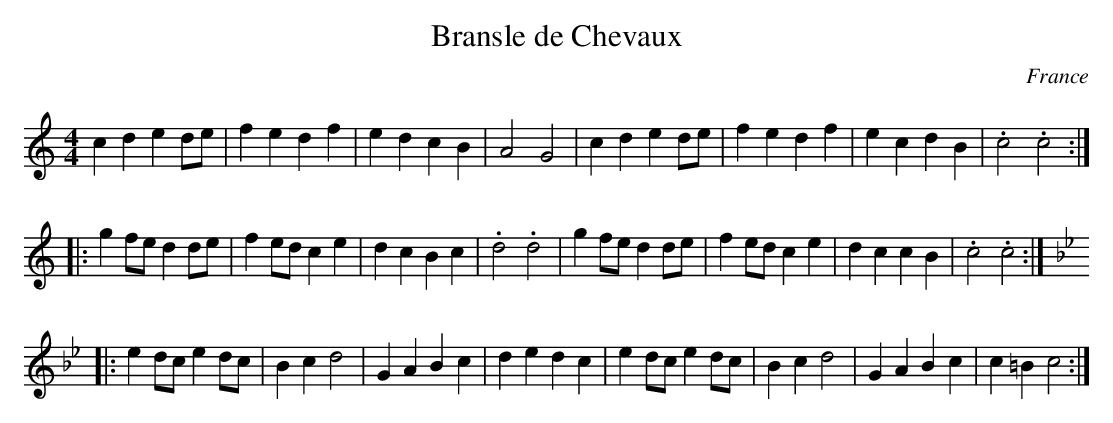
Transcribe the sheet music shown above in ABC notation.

X:1
T:Bransle de Chevaux
L:1/4
M:4/4
O:France
K:C
cd ed/2e/2 | fe df | ed cB | A2G2 | cd ed/2e/2 | fe df | ec dB | .c2.c2 :|
|: gf/2e/2 dd/2e/2 | fe/2d/2 ce | dc Bc | .d2.d2 |  gf/2e/2 dd/2e/2 |fe/2d/2 ce | dc cB | .c2.c2 :|
K:Gmin
|: ed/2c/2 ed/2c/2 | Bc d2 | GA Bc |  de dc | ed/2c/2 ed/2c/2 | Bc d2 | GABc |  c=B c2 :|
